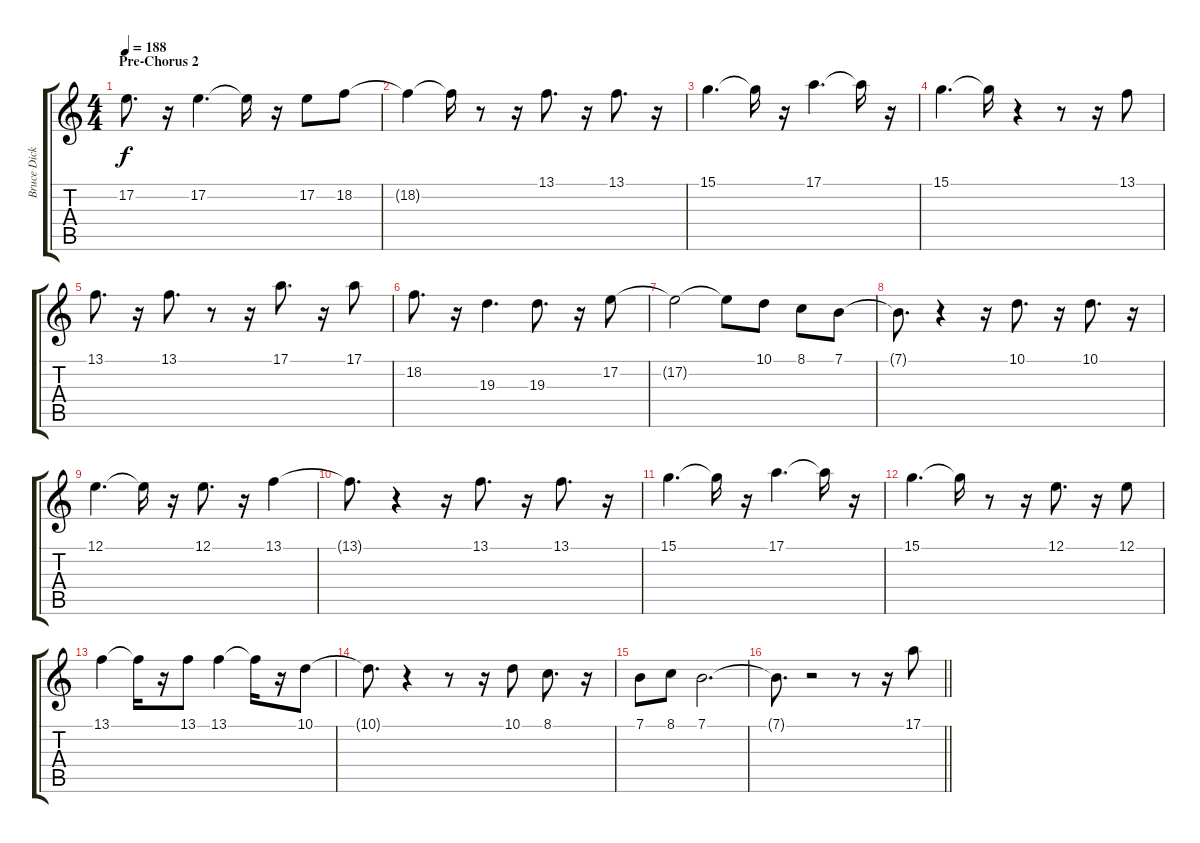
\track ("Bruce Dickinson" "Bruce Dick") {instrument synthvoice}
\staff {score tabs}
\tuning (E4 B3 G3 D3 A2 E2) {hide}
\ts (4 4)
\section ("" "Pre-Chorus 2")
\tempo 188
\clef g2
\ks c
17.2.8{d dy f} r.16 17.2.4{d} 17.2{t}.16 r.16 17.2.8 18.2.8 |
18.2{t}.4 18.2{t}.16 r.8 r.16 13.1.8{d} r.16 13.1.8{d} r.16 |
15.1.4{d} 15.1{t}.16 r.16 17.1.4{d} 17.1{t}.16 r.16 |
15.1.4{d} 15.1{t}.16 r.4 r.8 r.16 13.1.8 |
13.1.8{d} r.16 13.1.8{d} r.8 r.16 17.1.8{d} r.16 17.1.8 |
18.2.8{d} r.16 19.3.4{d} 19.3.8{d} r.16 17.2.8 |
17.2{t}.2 17.2{t}.8 10.1.8 8.1.8 7.1.8 |
7.1{t}.8{d} r.4 r.16 10.1.8{d} r.16 10.1.8{d} r.16 |
12.1.4{d} 12.1{t}.16 r.16 12.1.8{d} r.16 13.1.4 |
13.1{t}.8{d} r.4 r.16 13.1.8{d} r.16 13.1.8{d} r.16 |
15.1.4{d} 15.1{t}.16 r.16 17.1.4{d} 17.1{t}.16 r.16 |
15.1.4{d} 15.1{t}.16 r.8 r.16 12.1.8{d} r.16 12.1.8 |
13.1.4 13.1{t}.16 r.16 13.1.8 13.1.4 13.1{t}.16 r.16 10.1.8 |
10.1{t}.8{d} r.4 r.8 r.16 10.1.8 8.1.8{d} r.16 |
7.1.8 8.1.8 7.1.2{d} |
\barLineRight lightlight
7.1{t}.8{d} r.2 r.8 r.16 17.1.8
